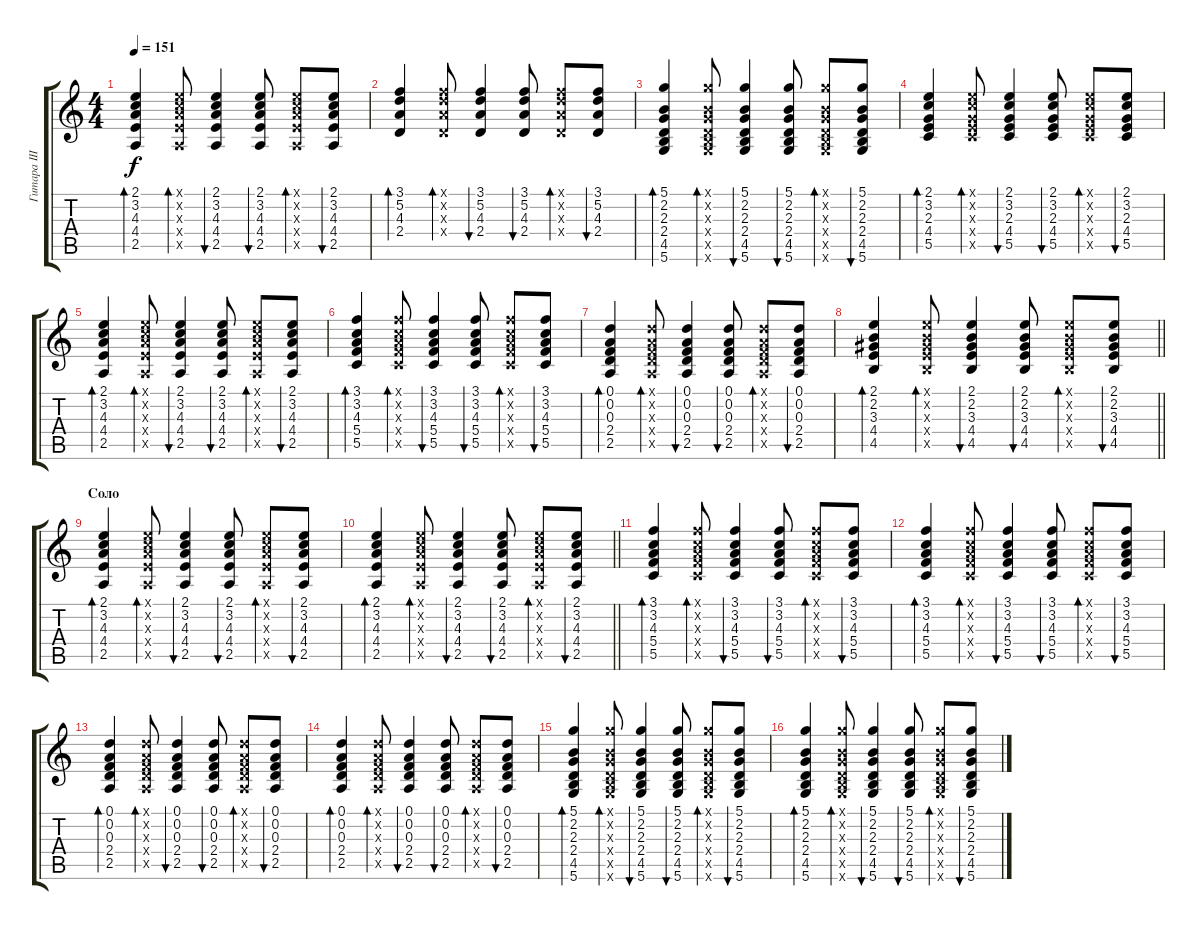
\track ("Гитара III п" "Гитара III") {instrument acousticguitarsteel}
\staff {score tabs}
\tuning (D4 A3 F3 C3 G2 D2) {hide}
\ts (4 4)
\tempo 151
\clef g2
\ks c
(2.1 3.2 4.3 4.4 2.5).4{bd 60 dy f} (2.1{x} 3.2{x} 4.3{x} 4.4{x} 2.5{x}).8{bd 60} (2.1 3.2 4.3 4.4 2.5).4{bu 60} (2.1 3.2 4.3 4.4 2.5).8{bu 60} (2.1{x} 3.2{x} 4.3{x} 4.4{x} 2.5{x}).8{bd 60} (2.1 3.2 4.3 4.4 2.5).8{bu 60} |
(3.1 5.2 4.3 2.4).4{bd 60} (3.1{x} 5.2{x} 4.3{x} 2.4{x}).8{bd 60} (3.1 5.2 4.3 2.4).4{bu 60} (3.1 5.2 4.3 2.4).8{bu 60} (3.1{x} 5.2{x} 4.3{x} 2.4{x}).8{bd 60} (3.1 5.2 4.3 2.4).8{bu 60} |
(5.1 2.2 2.3 2.4 4.5 5.6).4{bd 60} (5.1{x} 2.2{x} 2.3{x} 2.4{x} 4.5{x} 5.6{x}).8{bd 60} (5.1 2.2 2.3 2.4 4.5 5.6).4{bu 60} (5.1 2.2 2.3 2.4 4.5 5.6).8{bu 60} (5.1{x} 2.2{x} 2.3{x} 2.4{x} 4.5{x} 5.6{x}).8{bd 60} (5.1 2.2 2.3 2.4 4.5 5.6).8{bu 60} |
(2.1 3.2 2.3 4.4 5.5).4{bd 60} (2.1{x} 3.2{x} 2.3{x} 4.4{x} 5.5{x}).8{bd 60} (2.1 3.2 2.3 4.4 5.5).4{bu 60} (2.1 3.2 2.3 4.4 5.5).8{bu 60} (2.1{x} 3.2{x} 2.3{x} 4.4{x} 5.5{x}).8{bd 60} (2.1 3.2 2.3 4.4 5.5).8{bu 60} |
(2.1 3.2 4.3 4.4 2.5).4{bd 60} (2.1{x} 3.2{x} 4.3{x} 4.4{x} 2.5{x}).8{bd 60} (2.1 3.2 4.3 4.4 2.5).4{bu 60} (2.1 3.2 4.3 4.4 2.5).8{bu 60} (2.1{x} 3.2{x} 4.3{x} 4.4{x} 2.5{x}).8{bd 60} (2.1 3.2 4.3 4.4 2.5).8{bu 60} |
(3.1 3.2 4.3 5.4 5.5).4{bd 60} (3.1{x} 3.2{x} 4.3{x} 5.4{x} 5.5{x}).8{bd 60} (3.1 3.2 4.3 5.4 5.5).4{bu 60} (3.1 3.2 4.3 5.4 5.5).8{bu 60} (3.1{x} 3.2{x} 4.3{x} 5.4{x} 5.5{x}).8{bd 60} (3.1 3.2 4.3 5.4 5.5).8{bu 60} |
(0.1 0.2 0.3 2.4 2.5).4{bd 60} (0.1{x} 0.2{x} 0.3{x} 2.4{x} 2.5{x}).8{bd 60} (0.1 0.2 0.3 2.4 2.5).4{bu 60} (0.1 0.2 0.3 2.4 2.5).8{bu 60} (0.1{x} 0.2{x} 0.3{x} 2.4{x} 2.5{x}).8{bd 60} (0.1 0.2 0.3 2.4 2.5).8{bu 60} |
\barLineRight lightlight
(2.1 2.2 3.3 4.4 4.5).4{bd 60} (2.1{x} 2.2{x} 3.3{x} 4.4{x} 4.5{x}).8{bd 60} (2.1 2.2 3.3 4.4 4.5).4{bu 60} (2.1 2.2 3.3 4.4 4.5).8{bu 60} (2.1{x} 2.2{x} 3.3{x} 4.4{x} 4.5{x}).8{bd 60} (2.1 2.2 3.3 4.4 4.5).8{bu 60} |
\section ("" "Соло")
(2.1 3.2 4.3 4.4 2.5).4{bd 60} (2.1{x} 3.2{x} 4.3{x} 4.4{x} 2.5{x}).8{bd 60} (2.1 3.2 4.3 4.4 2.5).4{bu 60} (2.1 3.2 4.3 4.4 2.5).8{bu 60} (2.1{x} 3.2{x} 4.3{x} 4.4{x} 2.5{x}).8{bd 60} (2.1 3.2 4.3 4.4 2.5).8{bu 60} |
\barLineRight lightlight
(2.1 3.2 4.3 4.4 2.5).4{bd 60} (2.1{x} 3.2{x} 4.3{x} 4.4{x} 2.5{x}).8{bd 60} (2.1 3.2 4.3 4.4 2.5).4{bu 60} (2.1 3.2 4.3 4.4 2.5).8{bu 60} (2.1{x} 3.2{x} 4.3{x} 4.4{x} 2.5{x}).8{bd 60} (2.1 3.2 4.3 4.4 2.5).8{bu 60} |
(3.1 3.2 4.3 5.4 5.5).4{bd 60} (3.1{x} 3.2{x} 4.3{x} 5.4{x} 5.5{x}).8{bd 60} (3.1 3.2 4.3 5.4 5.5).4{bu 60} (3.1 3.2 4.3 5.4 5.5).8{bu 60} (3.1{x} 3.2{x} 4.3{x} 5.4{x} 5.5{x}).8{bd 60} (3.1 3.2 4.3 5.4 5.5).8{bu 60} |
(3.1 3.2 4.3 5.4 5.5).4{bd 60} (3.1{x} 3.2{x} 4.3{x} 5.4{x} 5.5{x}).8{bd 60} (3.1 3.2 4.3 5.4 5.5).4{bu 60} (3.1 3.2 4.3 5.4 5.5).8{bu 60} (3.1{x} 3.2{x} 4.3{x} 5.4{x} 5.5{x}).8{bd 60} (3.1 3.2 4.3 5.4 5.5).8{bu 60} |
(0.1 0.2 0.3 2.4 2.5).4{bd 60} (0.1{x} 0.2{x} 0.3{x} 2.4{x} 2.5{x}).8{bd 60} (0.1 0.2 0.3 2.4 2.5).4{bu 60} (0.1 0.2 0.3 2.4 2.5).8{bu 60} (0.1{x} 0.2{x} 0.3{x} 2.4{x} 2.5{x}).8{bd 60} (0.1 0.2 0.3 2.4 2.5).8{bu 60} |
(0.1 0.2 0.3 2.4 2.5).4{bd 60} (0.1{x} 0.2{x} 0.3{x} 2.4{x} 2.5{x}).8{bd 60} (0.1 0.2 0.3 2.4 2.5).4{bu 60} (0.1 0.2 0.3 2.4 2.5).8{bu 60} (0.1{x} 0.2{x} 0.3{x} 2.4{x} 2.5{x}).8{bd 60} (0.1 0.2 0.3 2.4 2.5).8{bu 60} |
(5.1 2.2 2.3 2.4 4.5 5.6).4{bd 60} (5.1{x} 2.2{x} 2.3{x} 2.4{x} 4.5{x} 5.6{x}).8{bd 60} (5.1 2.2 2.3 2.4 4.5 5.6).4{bu 60} (5.1 2.2 2.3 2.4 4.5 5.6).8{bu 60} (5.1{x} 2.2{x} 2.3{x} 2.4{x} 4.5{x} 5.6{x}).8{bd 60} (5.1 2.2 2.3 2.4 4.5 5.6).8{bu 60} |
(5.1 2.2 2.3 2.4 4.5 5.6).4{bd 60} (5.1{x} 2.2{x} 2.3{x} 2.4{x} 4.5{x} 5.6{x}).8{bd 60} (5.1 2.2 2.3 2.4 4.5 5.6).4{bu 60} (5.1 2.2 2.3 2.4 4.5 5.6).8{bu 60} (5.1{x} 2.2{x} 2.3{x} 2.4{x} 4.5{x} 5.6{x}).8{bd 60} (5.1 2.2 2.3 2.4 4.5 5.6).8{bu 60}
